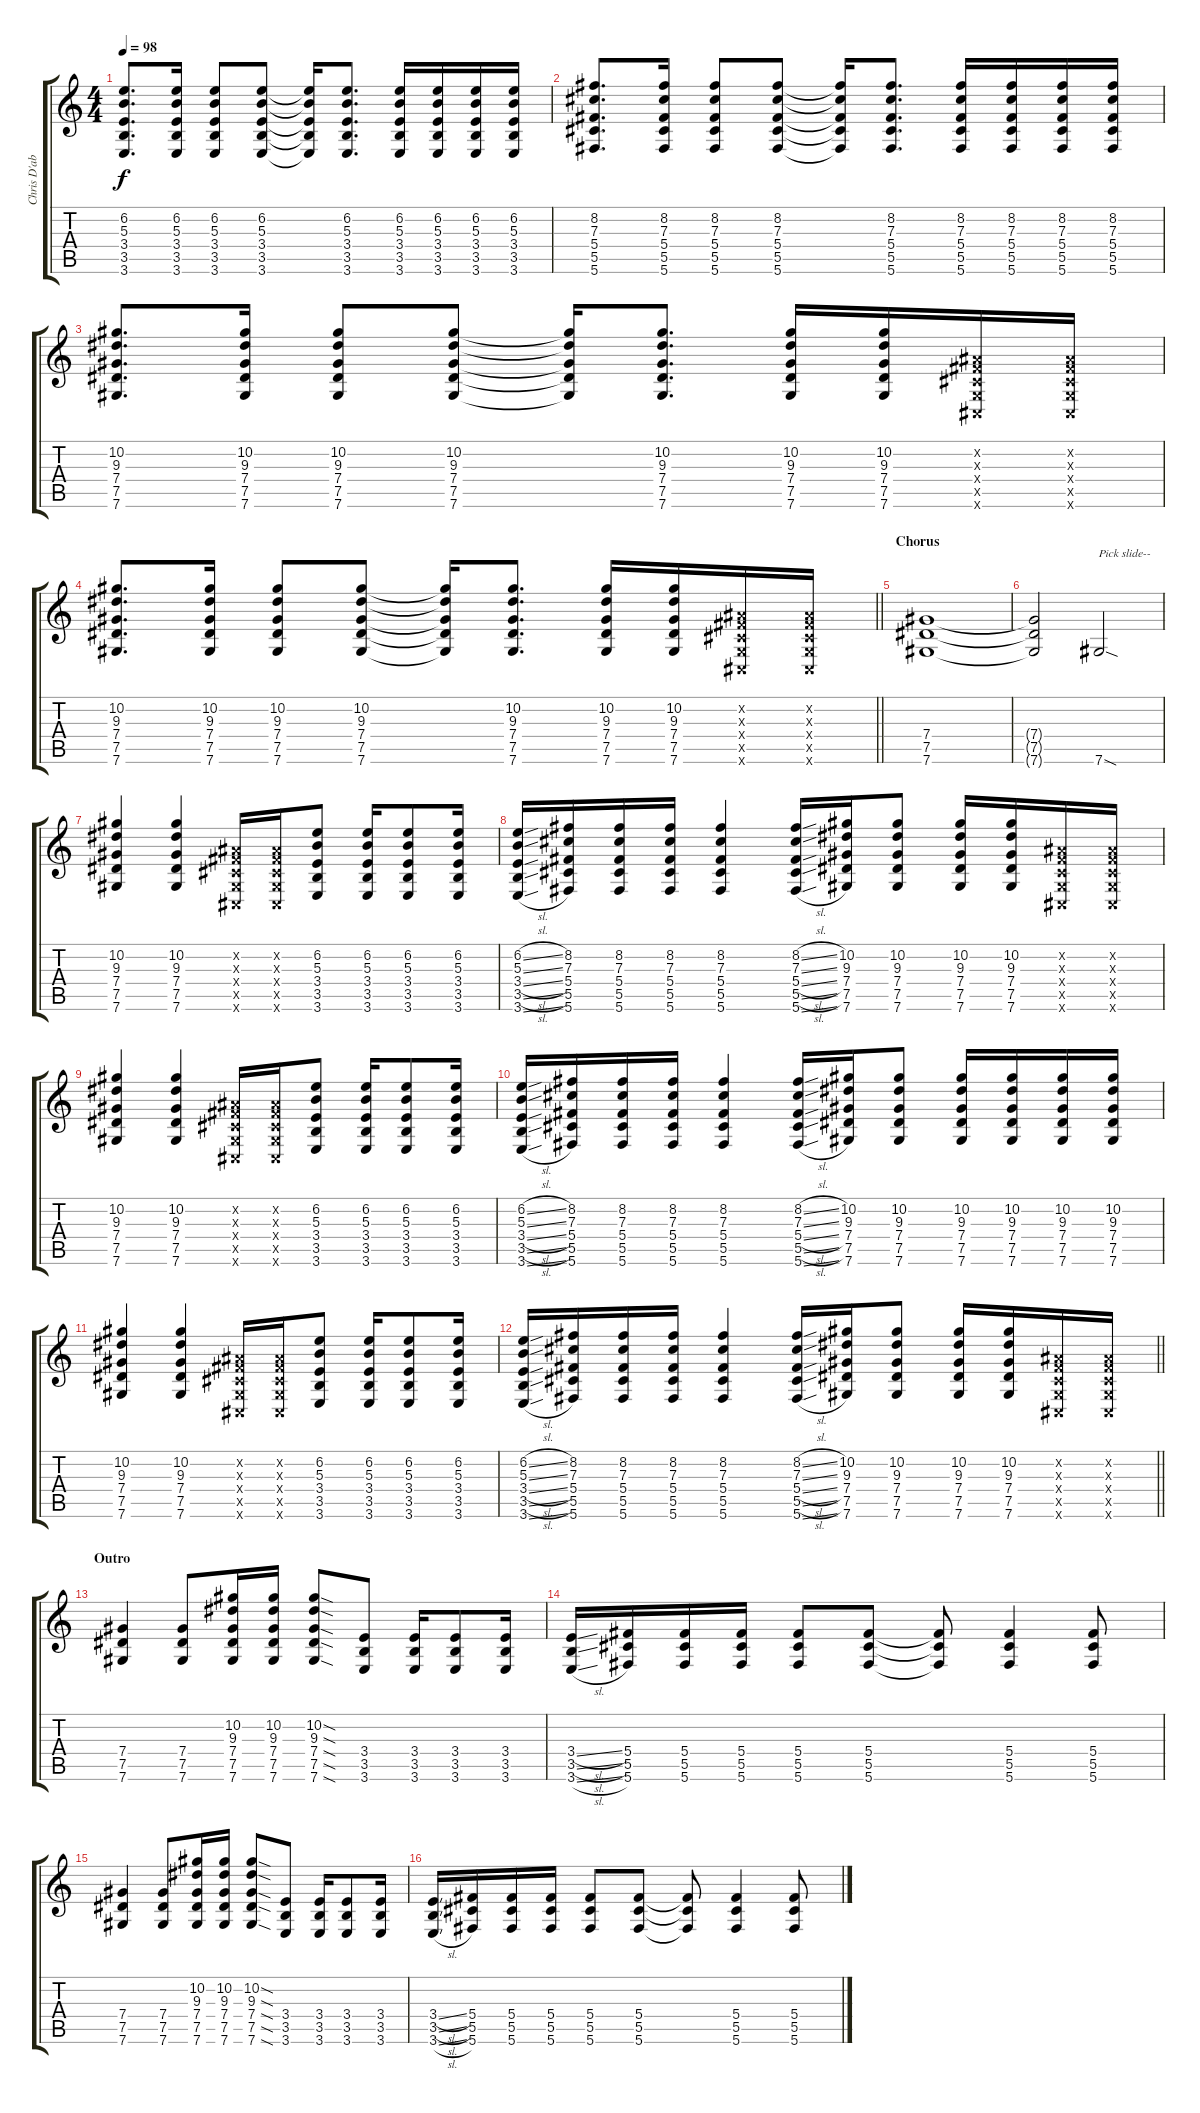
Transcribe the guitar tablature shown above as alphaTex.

\track ("Chris D'abaldo (Rhythm Guitar)" "Chris D'ab") {instrument distortionguitar}
\staff {score tabs}
\tuning (Eb4 Bb3 Gb3 Db3 Ab2 Db2) {hide}
\ts (4 4)
\tempo 98
\clef g2
\ks c
(6.2 5.3 3.4 3.5 3.6).8{d dy f} (6.2 5.3 3.4 3.5 3.6).16 (6.2 5.3 3.4 3.5 3.6).8 (6.2 5.3 3.4 3.5 3.6).8 (6.2{t} 5.3{t} 3.4{t} 3.5{t} 3.6{t}).16 (6.2 5.3 3.4 3.5 3.6).8{d} (6.2 5.3 3.4 3.5 3.6).16 (6.2 5.3 3.4 3.5 3.6).16 (6.2 5.3 3.4 3.5 3.6).16 (6.2 5.3 3.4 3.5 3.6).16 |
(8.2 7.3 5.4 5.5 5.6).8{d} (8.2 7.3 5.4 5.5 5.6).16 (8.2 7.3 5.4 5.5 5.6).8 (8.2 7.3 5.4 5.5 5.6).8 (8.2{t} 7.3{t} 5.4{t} 5.5{t} 5.6{t}).16 (8.2 7.3 5.4 5.5 5.6).8{d} (8.2 7.3 5.4 5.5 5.6).16 (8.2 7.3 5.4 5.5 5.6).16 (8.2 7.3 5.4 5.5 5.6).16 (8.2 7.3 5.4 5.5 5.6).16 |
(10.2 9.3 7.4 7.5 7.6).8{d} (10.2 9.3 7.4 7.5 7.6).16 (10.2 9.3 7.4 7.5 7.6).8 (10.2 9.3 7.4 7.5 7.6).8 (10.2{t} 9.3{t} 7.4{t} 7.5{t} 7.6{t}).16 (10.2 9.3 7.4 7.5 7.6).8{d} (10.2 9.3 7.4 7.5 7.6).16 (10.2 9.3 7.4 7.5 7.6).16 (0.2{x} 0.3{x} 0.4{x} 0.5{x} 0.6{x}).16 (0.2{x} 0.3{x} 0.4{x} 0.5{x} 0.6{x}).16 |
\barLineRight lightlight
(10.2 9.3 7.4 7.5 7.6).8{d} (10.2 9.3 7.4 7.5 7.6).16 (10.2 9.3 7.4 7.5 7.6).8 (10.2 9.3 7.4 7.5 7.6).8 (10.2{t} 9.3{t} 7.4{t} 7.5{t} 7.6{t}).16 (10.2 9.3 7.4 7.5 7.6).8{d} (10.2 9.3 7.4 7.5 7.6).16 (10.2 9.3 7.4 7.5 7.6).16 (0.2{x} 0.3{x} 0.4{x} 0.5{x} 0.6{x}).16 (0.2{x} 0.3{x} 0.4{x} 0.5{x} 0.6{x}).16 |
\section ("" "Chorus")
(7.4 7.5 7.6).1 |
(7.4{t} 7.5{t} 7.6{t}).2 7.6{sod}.2{txt "Pick slide--" volume 16 instrument guitarfretnoise} |
(10.2 9.3 7.4 7.5 7.6).4{volume 13 instrument distortionguitar} (10.2 9.3 7.4 7.5 7.6).4 (0.2{x} 0.3{x} 0.4{x} 0.5{x} 0.6{x}).16 (0.2{x} 0.3{x} 0.4{x} 0.5{x} 0.6{x}).16 (6.2 5.3 3.4 3.5 3.6).8 (6.2 5.3 3.4 3.5 3.6).16 (6.2 5.3 3.4 3.5 3.6).8 (6.2 5.3 3.4 3.5 3.6).16 |
(6.2{sl} 5.3{sl} 3.4{sl} 3.5{sl} 3.6{sl}).16 (8.2 7.3 5.4 5.5 5.6).16 (8.2 7.3 5.4 5.5 5.6).16 (8.2 7.3 5.4 5.5 5.6).16 (8.2 7.3 5.4 5.5 5.6).4 (8.2{sl} 7.3{sl} 5.4{sl} 5.5{sl} 5.6{sl}).16 (10.2 9.3 7.4 7.5 7.6).16 (10.2 9.3 7.4 7.5 7.6).8 (10.2 9.3 7.4 7.5 7.6).16 (10.2 9.3 7.4 7.5 7.6).16 (0.2{x} 0.3{x} 0.4{x} 0.5{x} 0.6{x}).16 (0.2{x} 0.3{x} 0.4{x} 0.5{x} 0.6{x}).16 |
(10.2 9.3 7.4 7.5 7.6).4 (10.2 9.3 7.4 7.5 7.6).4 (0.2{x} 0.3{x} 0.4{x} 0.5{x} 0.6{x}).16 (0.2{x} 0.3{x} 0.4{x} 0.5{x} 0.6{x}).16 (6.2 5.3 3.4 3.5 3.6).8 (6.2 5.3 3.4 3.5 3.6).16 (6.2 5.3 3.4 3.5 3.6).8 (6.2 5.3 3.4 3.5 3.6).16 |
(6.2{sl} 5.3{sl} 3.4{sl} 3.5{sl} 3.6{sl}).16 (8.2 7.3 5.4 5.5 5.6).16 (8.2 7.3 5.4 5.5 5.6).16 (8.2 7.3 5.4 5.5 5.6).16 (8.2 7.3 5.4 5.5 5.6).4 (8.2{sl} 7.3{sl} 5.4{sl} 5.5{sl} 5.6{sl}).16 (10.2 9.3 7.4 7.5 7.6).16 (10.2 9.3 7.4 7.5 7.6).8 (10.2 9.3 7.4 7.5 7.6).16 (10.2 9.3 7.4 7.5 7.6).16 (10.2 9.3 7.4 7.5 7.6).16 (10.2 9.3 7.4 7.5 7.6).16 |
(10.2 9.3 7.4 7.5 7.6).4 (10.2 9.3 7.4 7.5 7.6).4 (0.2{x} 0.3{x} 0.4{x} 0.5{x} 0.6{x}).16 (0.2{x} 0.3{x} 0.4{x} 0.5{x} 0.6{x}).16 (6.2 5.3 3.4 3.5 3.6).8 (6.2 5.3 3.4 3.5 3.6).16 (6.2 5.3 3.4 3.5 3.6).8 (6.2 5.3 3.4 3.5 3.6).16 |
\barLineRight lightlight
(6.2{sl} 5.3{sl} 3.4{sl} 3.5{sl} 3.6{sl}).16 (8.2 7.3 5.4 5.5 5.6).16 (8.2 7.3 5.4 5.5 5.6).16 (8.2 7.3 5.4 5.5 5.6).16 (8.2 7.3 5.4 5.5 5.6).4 (8.2{sl} 7.3{sl} 5.4{sl} 5.5{sl} 5.6{sl}).16 (10.2 9.3 7.4 7.5 7.6).16 (10.2 9.3 7.4 7.5 7.6).8 (10.2 9.3 7.4 7.5 7.6).16 (10.2 9.3 7.4 7.5 7.6).16 (0.2{x} 0.3{x} 0.4{x} 0.5{x} 0.6{x}).16 (0.2{x} 0.3{x} 0.4{x} 0.5{x} 0.6{x}).16 |
\section ("" "Outro")
(7.4 7.5 7.6).4 (7.4 7.5 7.6).8 (10.2 9.3 7.4 7.5 7.6).16 (10.2 9.3 7.4 7.5 7.6).16 (10.2{sod} 9.3{sod} 7.4{sod} 7.5{sod} 7.6{sod}).8 (3.4 3.5 3.6).8 (3.4 3.5 3.6).16 (3.4 3.5 3.6).8 (3.4 3.5 3.6).16 |
(3.4{sl} 3.5{sl} 3.6{sl}).16 (5.4 5.5 5.6).16 (5.4 5.5 5.6).16 (5.4 5.5 5.6).16 (5.4 5.5 5.6).8 (5.4 5.5 5.6).8 (5.4{t} 5.5{t} 5.6{t}).8 (5.4 5.5 5.6).4 (5.4 5.5 5.6).8 |
(7.4 7.5 7.6).4 (7.4 7.5 7.6).8 (10.2 9.3 7.4 7.5 7.6).16 (10.2 9.3 7.4 7.5 7.6).16 (10.2{sod} 9.3{sod} 7.4{sod} 7.5{sod} 7.6{sod}).8 (3.4 3.5 3.6).8 (3.4 3.5 3.6).16 (3.4 3.5 3.6).8 (3.4 3.5 3.6).16 |
(3.4{sl} 3.5{sl} 3.6{sl}).16 (5.4 5.5 5.6).16 (5.4 5.5 5.6).16 (5.4 5.5 5.6).16 (5.4 5.5 5.6).8 (5.4 5.5 5.6).8 (5.4{t} 5.5{t} 5.6{t}).8 (5.4 5.5 5.6).4 (5.4 5.5 5.6).8
